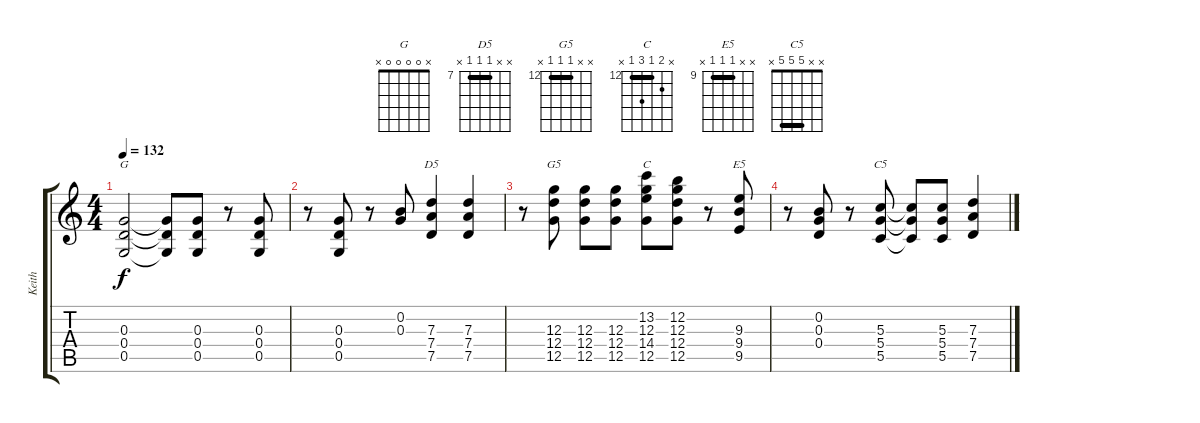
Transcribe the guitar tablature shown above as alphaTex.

\track ("Keith" "Keith") {instrument distortionguitar}
\staff {score tabs}
\tuning (D4 B3 G3 D3 G2 D2) {hide}
\chord ("G" x 0 0 0 0 x)
\chord ("D5" x x 7 7 7 x) {firstfret 7 barre 7}
\chord ("G5" x x 12 12 12 x) {firstfret 12 barre 12}
\chord ("C" x 13 12 14 12 x) {firstfret 12 barre 12}
\chord ("E5" x x 9 9 9 x) {firstfret 9 barre 9}
\chord ("C5" x x 5 5 5 x) {barre 5}
\ts (4 4)
\tempo 132
\clef g2
\ks c
(0.3 0.4 0.5).2{ch "G" dy f} (0.3{t} 0.4{t} 0.5{t}).8 (0.3 0.4 0.5).8 r.8 (0.3 0.4 0.5).8 |
r.8 (0.3 0.4 0.5).8 r.8 (0.2 0.3).8 (7.3 7.4 7.5).4{ch "D5"} (7.3 7.4 7.5).4 |
r.8{volume 0} (12.3 12.4 12.5).8{ch "G5"} (12.3 12.4 12.5).8 (12.3 12.4 12.5).8 (13.2 12.3 14.4 12.5).8{ch "C"} (12.2 12.3 12.4 12.5).8 r.8 (9.3 9.4 9.5).8{ch "E5"} |
r.8 (0.2 0.3 0.4).8 r.8 (5.3 5.4 5.5).8{ch "C5"} (5.3{t} 5.4{t} 5.5{t}).8 (5.3 5.4 5.5).8 (7.3 7.4 7.5).4
